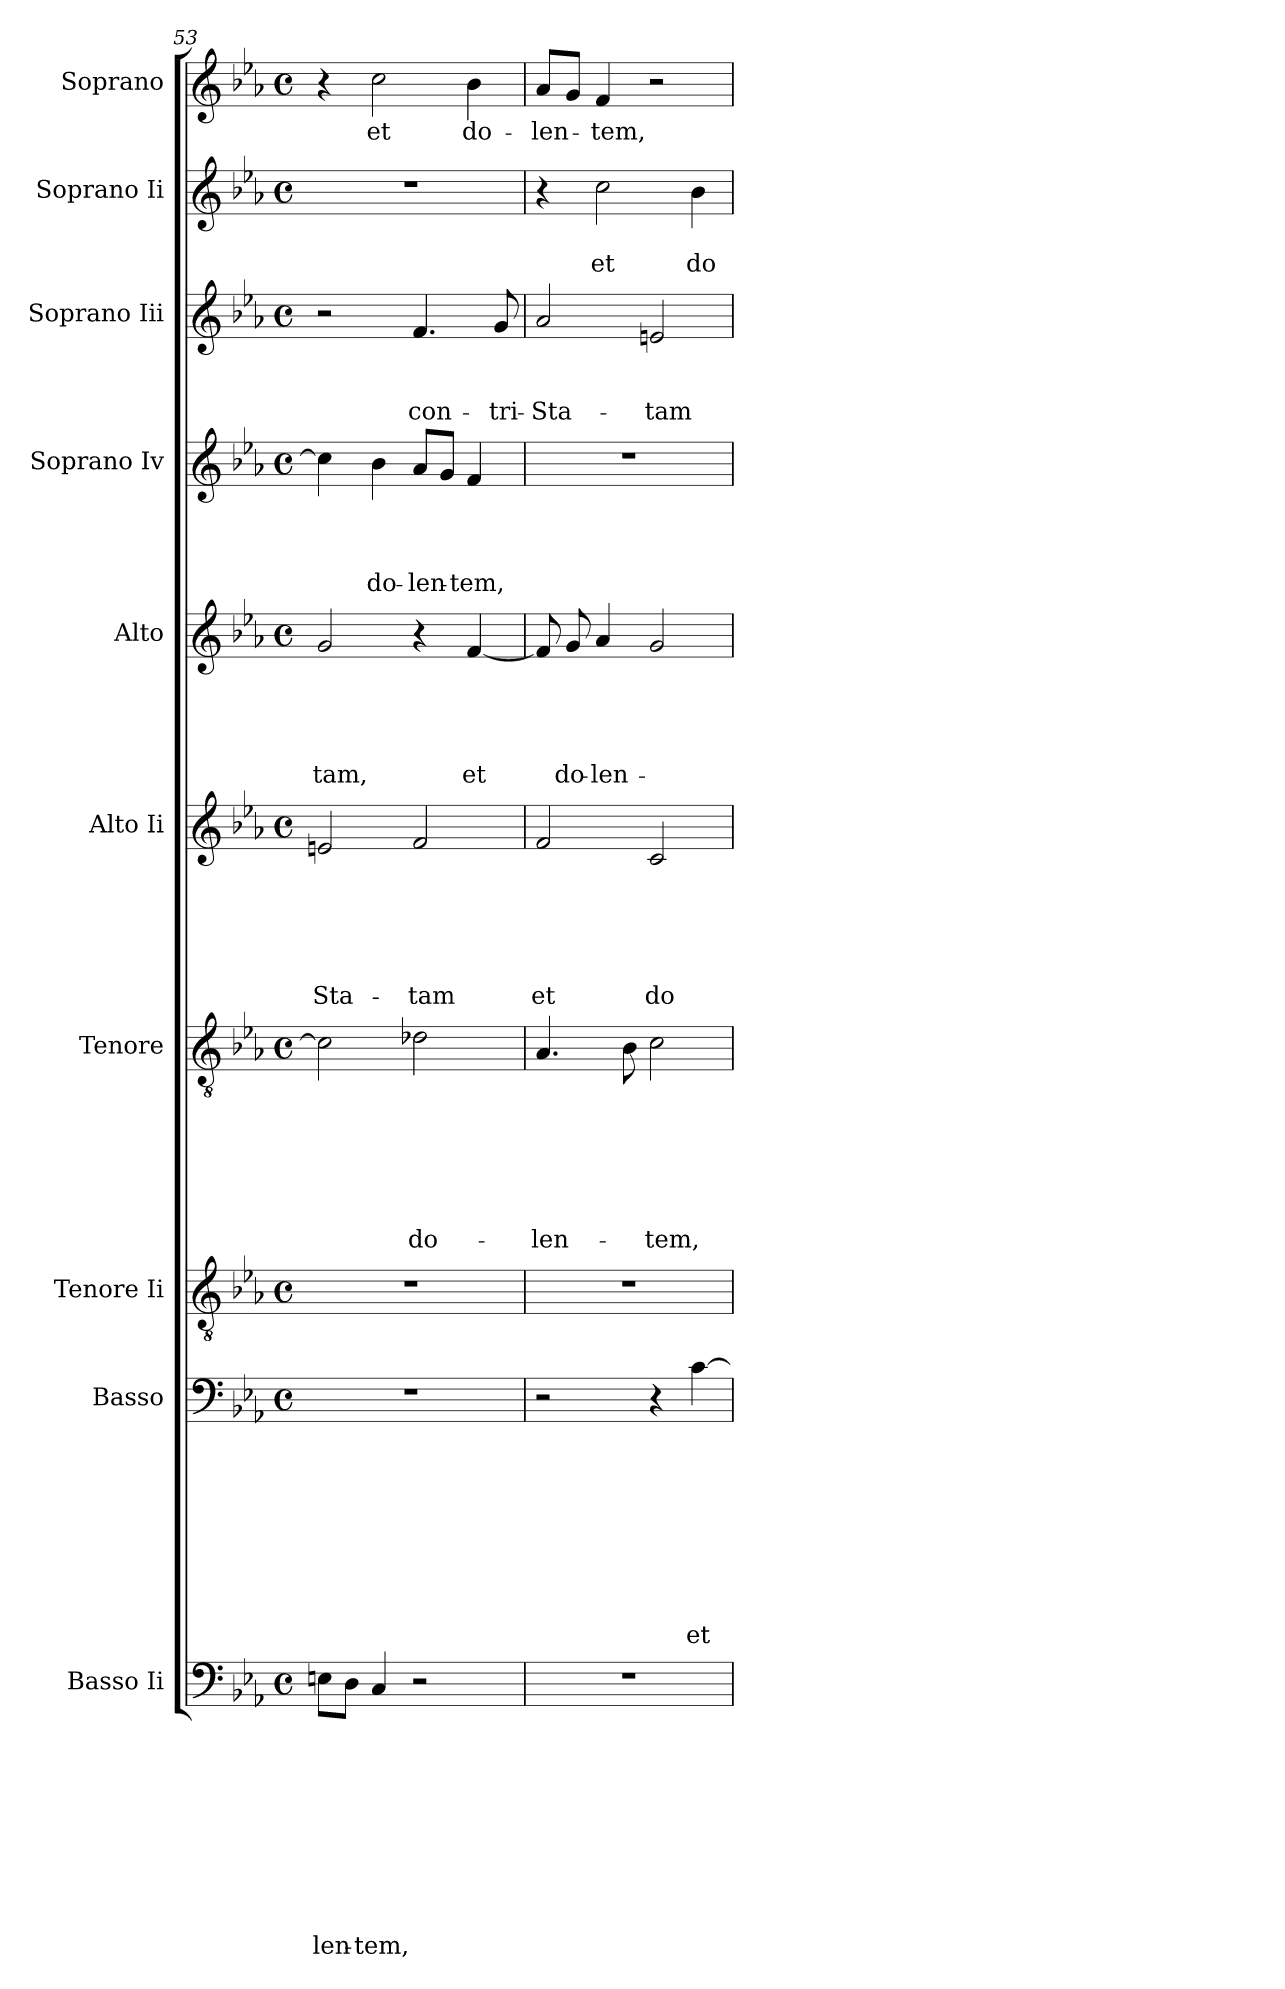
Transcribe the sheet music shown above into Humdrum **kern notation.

**kern	**text	**text	**text	**text	**text	**text	**text	**text	**text	**text	**kern	**text	**text	**text	**text	**text	**text	**text	**text	**text	**kern	**kern	**text	**text	**text	**text	**text	**text	**text	**kern	**text	**text	**text	**text	**text	**text	**kern	**text	**text	**text	**text	**text	**kern	**text	**text	**text	**text	**kern	**text	**text	**text	**kern	**text	**text	**kern	**text
*part10	*part10	*part10	*part10	*part10	*part10	*part10	*part10	*part10	*part10	*part10	*part9	*part9	*part9	*part9	*part9	*part9	*part9	*part9	*part9	*part9	*part8	*part7	*part7	*part7	*part7	*part7	*part7	*part7	*part7	*part6	*part6	*part6	*part6	*part6	*part6	*part6	*part5	*part5	*part5	*part5	*part5	*part5	*part4	*part4	*part4	*part4	*part4	*part3	*part3	*part3	*part3	*part2	*part2	*part2	*part1	*part1
*staff10	*staff10	*staff10	*staff10	*staff10	*staff10	*staff10	*staff10	*staff10	*staff10	*staff10	*staff9	*staff9	*staff9	*staff9	*staff9	*staff9	*staff9	*staff9	*staff9	*staff9	*staff8	*staff7	*staff7	*staff7	*staff7	*staff7	*staff7	*staff7	*staff7	*staff6	*staff6	*staff6	*staff6	*staff6	*staff6	*staff6	*staff5	*staff5	*staff5	*staff5	*staff5	*staff5	*staff4	*staff4	*staff4	*staff4	*staff4	*staff3	*staff3	*staff3	*staff3	*staff2	*staff2	*staff2	*staff1	*staff1
*I"Basso Ii	*	*	*	*	*	*	*	*	*	*	*I"Basso	*	*	*	*	*	*	*	*	*	*I"Tenore Ii	*I"Tenore	*	*	*	*	*	*	*	*I"Alto Ii	*	*	*	*	*	*	*I"Alto	*	*	*	*	*	*I"Soprano Iv	*	*	*	*	*I"Soprano Iii	*	*	*	*I"Soprano Ii	*	*	*I"Soprano	*
*clefF4	*	*	*	*	*	*	*	*	*	*	*clefF4	*	*	*	*	*	*	*	*	*	*clefGv2	*clefGv2	*	*	*	*	*	*	*	*clefG2	*	*	*	*	*	*	*clefG2	*	*	*	*	*	*clefG2	*	*	*	*	*clefG2	*	*	*	*clefG2	*	*	*clefG2	*
*k[b-e-a-]	*	*	*	*	*	*	*	*	*	*	*k[b-e-a-]	*	*	*	*	*	*	*	*	*	*k[b-e-a-]	*k[b-e-a-]	*	*	*	*	*	*	*	*k[b-e-a-]	*	*	*	*	*	*	*k[b-e-a-]	*	*	*	*	*	*k[b-e-a-]	*	*	*	*	*k[b-e-a-]	*	*	*	*k[b-e-a-]	*	*	*k[b-e-a-]	*
*E-:	*	*	*	*	*	*	*	*	*	*	*E-:	*	*	*	*	*	*	*	*	*	*E-:	*E-:	*	*	*	*	*	*	*	*E-:	*	*	*	*	*	*	*E-:	*	*	*	*	*	*E-:	*	*	*	*	*E-:	*	*	*	*E-:	*	*	*E-:	*
*M4/4	*	*	*	*	*	*	*	*	*	*	*M4/4	*	*	*	*	*	*	*	*	*	*M4/4	*M4/4	*	*	*	*	*	*	*	*M4/4	*	*	*	*	*	*	*M4/4	*	*	*	*	*	*M4/4	*	*	*	*	*M4/4	*	*	*	*M4/4	*	*	*M4/4	*
*met(c)	*	*	*	*	*	*	*	*	*	*	*met(c)	*	*	*	*	*	*	*	*	*	*met(c)	*met(c)	*	*	*	*	*	*	*	*met(c)	*	*	*	*	*	*	*met(c)	*	*	*	*	*	*met(c)	*	*	*	*	*met(c)	*	*	*	*met(c)	*	*	*met(c)	*
=53	=53	=53	=53	=53	=53	=53	=53	=53	=53	=53	=53	=53	=53	=53	=53	=53	=53	=53	=53	=53	=53	=53	=53	=53	=53	=53	=53	=53	=53	=53	=53	=53	=53	=53	=53	=53	=53	=53	=53	=53	=53	=53	=53	=53	=53	=53	=53	=53	=53	=53	=53	=53	=53	=53	=53	=53
!	!	!	!	!	!	!	!	!	!	!LO:LY:b	!	!	!	!	!	!	!	!	!	!	!	!	!	!	!	!	!	!	!	!	!	!	!	!	!	!LO:LY:b	!	!	!	!	!	!LO:LY:b	!	!	!	!	!	!	!	!	!	!	!	!	!	!
8En\L	.	.	.	.	.	.	.	.	.	-len-	1r	.	.	.	.	.	.	.	.	.	1r	2c\]	.	.	.	.	.	.	.	2en/	.	.	.	.	.	-Sta-	2g/	.	.	.	.	-tam,	4cc\]	.	.	.	.	2r	.	.	.	1r	.	.	4r	.
8D\J	.	.	.	.	.	.	.	.	.	.	.	.	.	.	.	.	.	.	.	.	.	.	.	.	.	.	.	.	.	.	.	.	.	.	.	.	.	.	.	.	.	.	.	.	.	.	.	.	.	.	.	.	.	.	.	.
!	!	!	!	!	!	!	!	!	!	!LO:LY:b	!	!	!	!	!	!	!	!	!	!	!	!	!	!	!	!	!	!	!	!	!	!	!	!	!	!	!	!	!	!	!	!	!	!	!	!	!LO:LY:b	!	!	!	!	!	!	!	!	!LO:LY:b
4C/	.	.	.	.	.	.	.	.	.	-tem,	.	.	.	.	.	.	.	.	.	.	.	.	.	.	.	.	.	.	.	.	.	.	.	.	.	.	.	.	.	.	.	.	4b-\	.	.	.	do-	.	.	.	.	.	.	.	2cc\	et
!	!	!	!	!	!	!	!	!	!	!	!	!	!	!	!	!	!	!	!	!	!	!	!	!	!	!	!	!	!LO:LY:b	!	!	!	!	!	!	!LO:LY:b	!	!	!	!	!	!	!	!	!	!	!LO:LY:b	!	!	!	!LO:LY:b	!	!	!	!	!
2r	.	.	.	.	.	.	.	.	.	.	.	.	.	.	.	.	.	.	.	.	.	2d-X\	.	.	.	.	.	.	do-	2f/	.	.	.	.	.	-tam	4r	.	.	.	.	.	8a-/L	.	.	.	-len-	4.f/	.	.	con-	.	.	.	.	.
.	.	.	.	.	.	.	.	.	.	.	.	.	.	.	.	.	.	.	.	.	.	.	.	.	.	.	.	.	.	.	.	.	.	.	.	.	.	.	.	.	.	.	8g/J	.	.	.	.	.	.	.	.	.	.	.	.	.
!	!	!	!	!	!	!	!	!	!	!	!	!	!	!	!	!	!	!	!	!	!	!	!	!	!	!	!	!	!	!	!	!	!	!	!	!	!	!	!	!	!	!LO:LY:b	!	!	!	!	!LO:LY:b	!	!	!	!	!	!	!	!	!LO:LY:b
.	.	.	.	.	.	.	.	.	.	.	.	.	.	.	.	.	.	.	.	.	.	.	.	.	.	.	.	.	.	.	.	.	.	.	.	.	[<4f/	.	.	.	.	et	4f/	.	.	.	-tem,	.	.	.	.	.	.	.	4b-\	do-
!	!	!	!	!	!	!	!	!	!	!	!	!	!	!	!	!	!	!	!	!	!	!	!	!	!	!	!	!	!	!	!	!	!	!	!	!	!	!	!	!	!	!	!	!	!	!	!	!	!	!	!LO:LY:b	!	!	!	!	!
.	.	.	.	.	.	.	.	.	.	.	.	.	.	.	.	.	.	.	.	.	.	.	.	.	.	.	.	.	.	.	.	.	.	.	.	.	.	.	.	.	.	.	.	.	.	.	.	8g/	.	.	-tri-	.	.	.	.	.
=54	=54	=54	=54	=54	=54	=54	=54	=54	=54	=54	=54	=54	=54	=54	=54	=54	=54	=54	=54	=54	=54	=54	=54	=54	=54	=54	=54	=54	=54	=54	=54	=54	=54	=54	=54	=54	=54	=54	=54	=54	=54	=54	=54	=54	=54	=54	=54	=54	=54	=54	=54	=54	=54	=54	=54	=54
!	!	!	!	!	!	!	!	!	!	!	!	!	!	!	!	!	!	!	!	!	!	!	!	!	!	!	!	!	!LO:LY:b	!	!	!	!	!	!	!LO:LY:b	!	!	!	!	!	!	!	!	!	!	!	!	!	!	!LO:LY:b	!	!	!	!	!LO:LY:b
1r	.	.	.	.	.	.	.	.	.	.	2r	.	.	.	.	.	.	.	.	.	1r	4.A-/	.	.	.	.	.	.	-len-	2f/	.	.	.	.	.	et	8f/]	.	.	.	.	.	1r	.	.	.	.	2a-/	.	.	-Sta-	4r	.	.	8a-/L	-len-
!	!	!	!	!	!	!	!	!	!	!	!	!	!	!	!	!	!	!	!	!	!	!	!	!	!	!	!	!	!	!	!	!	!	!	!	!	!	!	!	!	!	!LO:LY:b	!	!	!	!	!	!	!	!	!	!	!	!	!	!
.	.	.	.	.	.	.	.	.	.	.	.	.	.	.	.	.	.	.	.	.	.	.	.	.	.	.	.	.	.	.	.	.	.	.	.	.	8g/	.	.	.	.	do-	.	.	.	.	.	.	.	.	.	.	.	.	8g/J	.
!	!	!	!	!	!	!	!	!	!	!	!	!	!	!	!	!	!	!	!	!	!	!	!	!	!	!	!	!	!	!	!	!	!	!	!	!	!	!	!	!	!	!LO:LY:b	!	!	!	!	!	!	!	!	!	!	!	!LO:LY:b	!	!LO:LY:b
.	.	.	.	.	.	.	.	.	.	.	.	.	.	.	.	.	.	.	.	.	.	.	.	.	.	.	.	.	.	.	.	.	.	.	.	.	4a-/	.	.	.	.	-len-	.	.	.	.	.	.	.	.	.	2cc\	.	et	4f/	-tem,
.	.	.	.	.	.	.	.	.	.	.	.	.	.	.	.	.	.	.	.	.	.	8B-\	.	.	.	.	.	.	.	.	.	.	.	.	.	.	.	.	.	.	.	.	.	.	.	.	.	.	.	.	.	.	.	.	.	.
!	!	!	!	!	!	!	!	!	!	!	!	!	!	!	!	!	!	!	!	!	!	!	!	!	!	!	!	!	!LO:LY:b	!	!	!	!	!	!	!LO:LY:b	!	!	!	!	!	!	!	!	!	!	!	!	!	!	!LO:LY:b	!	!	!	!	!
.	.	.	.	.	.	.	.	.	.	.	4r	.	.	.	.	.	.	.	.	.	.	2c\	.	.	.	.	.	.	-tem,	2c/	.	.	.	.	.	do-	2g/	.	.	.	.	.	.	.	.	.	.	2en/	.	.	-tam	.	.	.	2r	.
!	!	!	!	!	!	!	!	!	!	!	!	!	!	!	!	!	!	!	!	!LO:LY:b	!	!	!	!	!	!	!	!	!	!	!	!	!	!	!	!	!	!	!	!	!	!	!	!	!	!	!	!	!	!	!	!	!	!LO:LY:b	!	!
.	.	.	.	.	.	.	.	.	.	.	[>4c\	.	.	.	.	.	.	.	.	et	.	.	.	.	.	.	.	.	.	.	.	.	.	.	.	.	.	.	.	.	.	.	.	.	.	.	.	.	.	.	.	4b-\	.	do-	.	.
=	=	=	=	=	=	=	=	=	=	=	=	=	=	=	=	=	=	=	=	=	=	=	=	=	=	=	=	=	=	=	=	=	=	=	=	=	=	=	=	=	=	=	=	=	=	=	=	=	=	=	=	=	=	=	=	=
*-	*-	*-	*-	*-	*-	*-	*-	*-	*-	*-	*-	*-	*-	*-	*-	*-	*-	*-	*-	*-	*-	*-	*-	*-	*-	*-	*-	*-	*-	*-	*-	*-	*-	*-	*-	*-	*-	*-	*-	*-	*-	*-	*-	*-	*-	*-	*-	*-	*-	*-	*-	*-	*-	*-	*-	*-
